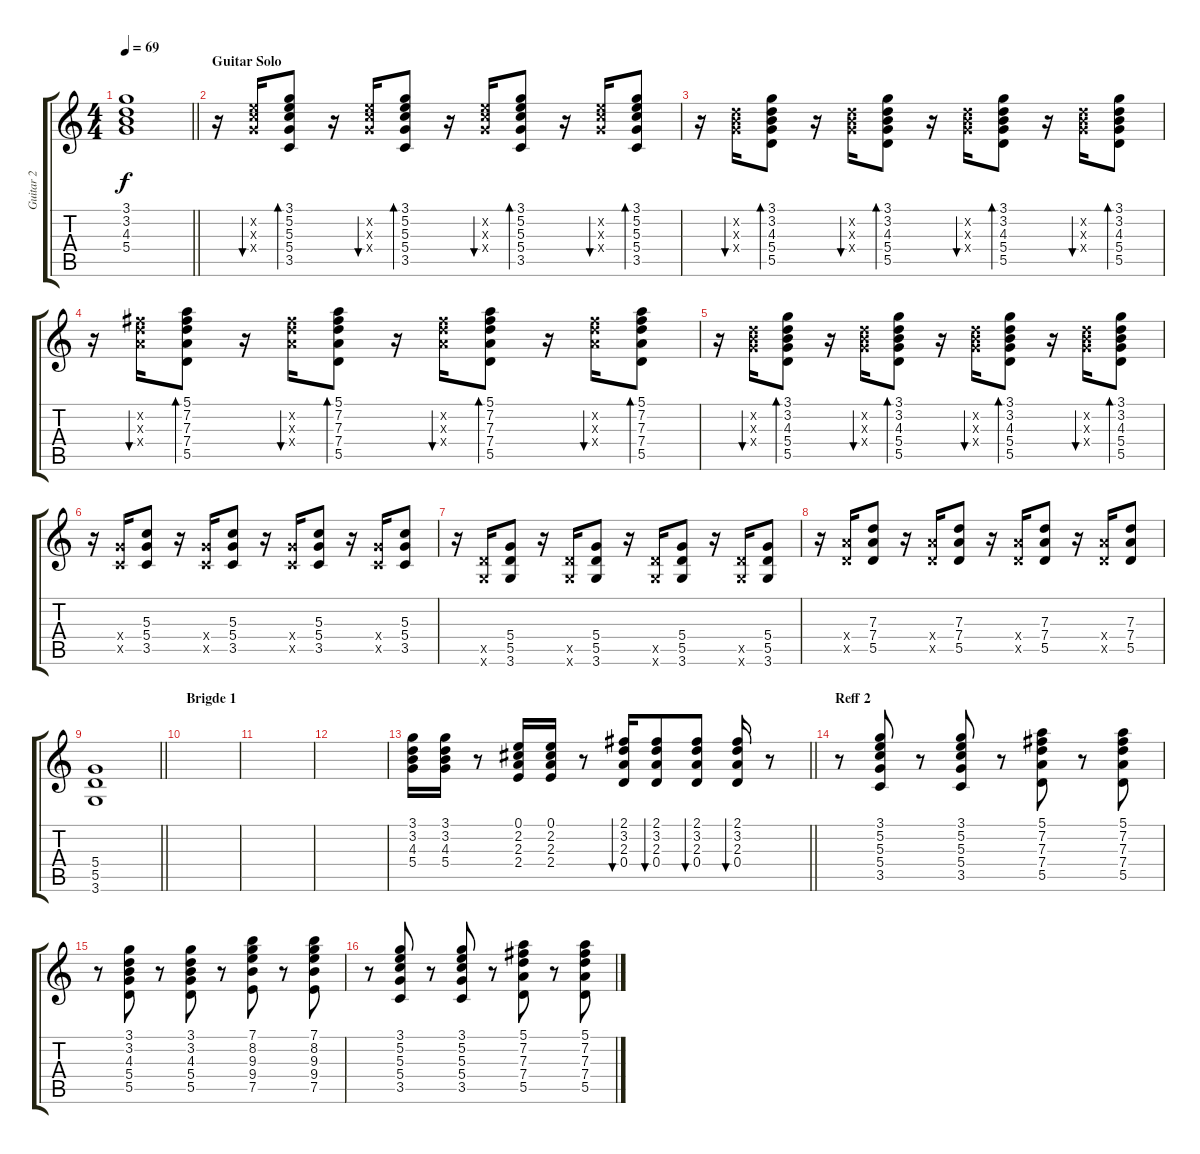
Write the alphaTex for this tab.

\track ("Guitar 2" "Guitar 2") {instrument electricguitarclean}
\staff {score tabs}
\tuning (E4 B3 G3 D3 A2 E2) {hide}
\ts (4 4)
\tempo 69
\clef g2
\barLineRight lightlight
\ks c
(3.1 3.2 4.3 5.4).1{dy f} |
\section ("" "Guitar Solo")
r.16{volume 9 balance 3 instrument acousticguitarsteel} (5.2{x} 5.3{x} 5.4{x}).16{bu 30} (3.1 5.2 5.3 5.4 3.5).8{bd 30} r.16 (5.2{x} 5.3{x} 5.4{x}).16{bu 30} (3.1 5.2 5.3 5.4 3.5).8{bd 30} r.16 (5.2{x} 5.3{x} 5.4{x}).16{bu 30} (3.1 5.2 5.3 5.4 3.5).8{bd 30} r.16 (5.2{x} 5.3{x} 5.4{x}).16{bu 30} (3.1 5.2 5.3 5.4 3.5).8{bd 30} |
r.16 (3.2{x} 4.3{x} 5.4{x}).16{bu 30} (3.1 3.2 4.3 5.4 5.5).8{bd 30} r.16 (3.2{x} 4.3{x} 5.4{x}).16{bu 30} (3.1 3.2 4.3 5.4 5.5).8{bd 30} r.16 (3.2{x} 4.3{x} 5.4{x}).16{bu 30} (3.1 3.2 4.3 5.4 5.5).8{bd 30} r.16 (3.2{x} 4.3{x} 5.4{x}).16{bu 30} (3.1 3.2 4.3 5.4 5.5).8{bd 30} |
r.16 (7.2{x} 7.3{x} 7.4{x}).16{bu 30} (5.1 7.2 7.3 7.4 5.5).8{bd 30} r.16 (7.2{x} 7.3{x} 7.4{x}).16{bu 30} (5.1 7.2 7.3 7.4 5.5).8{bd 30} r.16 (7.2{x} 7.3{x} 7.4{x}).16{bu 30} (5.1 7.2 7.3 7.4 5.5).8{bd 30} r.16 (7.2{x} 7.3{x} 7.4{x}).16{bu 30} (5.1 7.2 7.3 7.4 5.5).8{bd 30} |
r.16 (3.2{x} 4.3{x} 5.4{x}).16{bu 30} (3.1 3.2 4.3 5.4 5.5).8{bd 30} r.16 (3.2{x} 4.3{x} 5.4{x}).16{bu 30} (3.1 3.2 4.3 5.4 5.5).8{bd 30} r.16 (3.2{x} 4.3{x} 5.4{x}).16{bu 30} (3.1 3.2 4.3 5.4 5.5).8{bd 30} r.16 (3.2{x} 4.3{x} 5.4{x}).16{bu 30} (3.1 3.2 4.3 5.4 5.5).8{bd 30} |
r.16{balance 13 instrument overdrivenguitar} (5.4{x} 3.5{x}).16 (5.3 5.4 3.5).8 r.16 (5.4{x} 3.5{x}).16 (5.3 5.4 3.5).8 r.16 (5.4{x} 3.5{x}).16 (5.3 5.4 3.5).8 r.16 (5.4{x} 3.5{x}).16 (5.3 5.4 3.5).8 |
r.16 (5.5{x} 3.6{x}).16 (5.4 5.5 3.6).8 r.16 (5.5{x} 3.6{x}).16 (5.4 5.5 3.6).8 r.16 (5.5{x} 3.6{x}).16 (5.4 5.5 3.6).8 r.16 (5.5{x} 3.6{x}).16 (5.4 5.5 3.6).8 |
r.16 (7.4{x} 5.5{x}).16 (7.3 7.4 5.5).8 r.16 (7.4{x} 5.5{x}).16 (7.3 7.4 5.5).8 r.16 (7.4{x} 5.5{x}).16 (7.3 7.4 5.5).8 r.16 (7.4{x} 5.5{x}).16 (7.3 7.4 5.5).8 |
\barLineRight lightlight
(5.4 5.5 3.6).1 |
\section ("" "Brigde 1")
|
|
|
\barLineRight lightlight
(3.1 3.2 4.3 5.4).16{volume 9 balance 3 instrument acousticguitarsteel} (3.1 3.2 4.3 5.4).16 r.8 (0.1 2.2 2.3 2.4).16 (0.1 2.2 2.3 2.4).16 r.8 (2.1 3.2 2.3 0.4).16{bu 30} (2.1 3.2 2.3 0.4).8{bu 30} (2.1 3.2 2.3 0.4).8{bu 30} (2.1 3.2 2.3 0.4).16{bu 30} r.8 |
\section ("" "Reff 2")
r.8{volume 7} (3.1 5.2 5.3 5.4 3.5).8 r.8 (3.1 5.2 5.3 5.4 3.5).8 r.8 (5.1 7.2 7.3 7.4 5.5).8 r.8 (5.1 7.2 7.3 7.4 5.5).8 |
r.8 (3.1 3.2 4.3 5.4 5.5).8 r.8 (3.1 3.2 4.3 5.4 5.5).8 r.8 (7.1 8.2 9.3 9.4 7.5).8 r.8 (7.1 8.2 9.3 9.4 7.5).8 |
r.8 (3.1 5.2 5.3 5.4 3.5).8 r.8 (3.1 5.2 5.3 5.4 3.5).8 r.8 (5.1 7.2 7.3 7.4 5.5).8 r.8 (5.1 7.2 7.3 7.4 5.5).8
